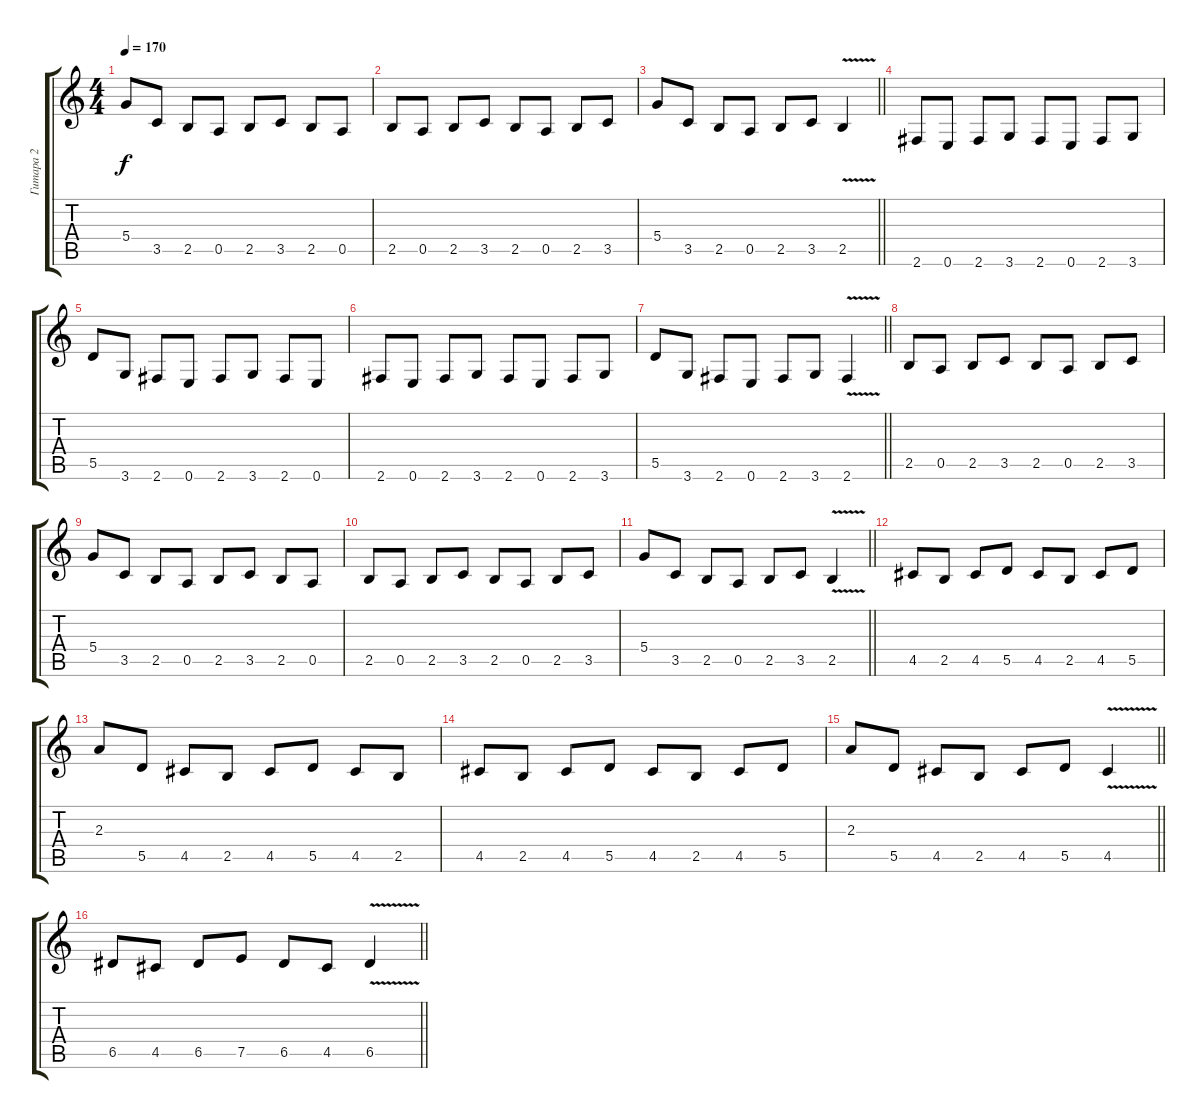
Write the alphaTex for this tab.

\track ("Гитара 2" "Гитара 2") {instrument overdrivenguitar}
\staff {score tabs}
\tuning (E4 B3 G3 D3 A2 E2) {hide}
\ts (4 4)
\tempo 170
\clef g2
\ks c
5.4.8{dy f} 3.5.8 2.5.8 0.5.8 2.5.8 3.5.8 2.5.8 0.5.8 |
2.5.8 0.5.8 2.5.8 3.5.8 2.5.8 0.5.8 2.5.8 3.5.8 |
\barLineRight lightlight
5.4.8 3.5.8 2.5.8 0.5.8 2.5.8 3.5.8 2.5{v}.4 |
2.6.8 0.6.8 2.6.8 3.6.8 2.6.8 0.6.8 2.6.8 3.6.8 |
5.5.8 3.6.8 2.6.8 0.6.8 2.6.8 3.6.8 2.6.8 0.6.8 |
2.6.8 0.6.8 2.6.8 3.6.8 2.6.8 0.6.8 2.6.8 3.6.8 |
\barLineRight lightlight
5.5.8 3.6.8 2.6.8 0.6.8 2.6.8 3.6.8 2.6{v}.4 |
2.5.8 0.5.8 2.5.8 3.5.8 2.5.8 0.5.8 2.5.8 3.5.8 |
5.4.8 3.5.8 2.5.8 0.5.8 2.5.8 3.5.8 2.5.8 0.5.8 |
2.5.8 0.5.8 2.5.8 3.5.8 2.5.8 0.5.8 2.5.8 3.5.8 |
\barLineRight lightlight
5.4.8 3.5.8 2.5.8 0.5.8 2.5.8 3.5.8 2.5{v}.4 |
4.5.8 2.5.8 4.5.8 5.5.8 4.5.8 2.5.8 4.5.8 5.5.8 |
2.3.8 5.5.8 4.5.8 2.5.8 4.5.8 5.5.8 4.5.8 2.5.8 |
4.5.8 2.5.8 4.5.8 5.5.8 4.5.8 2.5.8 4.5.8 5.5.8 |
\barLineRight lightlight
2.3.8 5.5.8 4.5.8 2.5.8 4.5.8 5.5.8 4.5{v}.4 |
\barLineRight lightlight
6.5.8 4.5.8 6.5.8 7.5.8 6.5.8 4.5.8 6.5{v}.4
